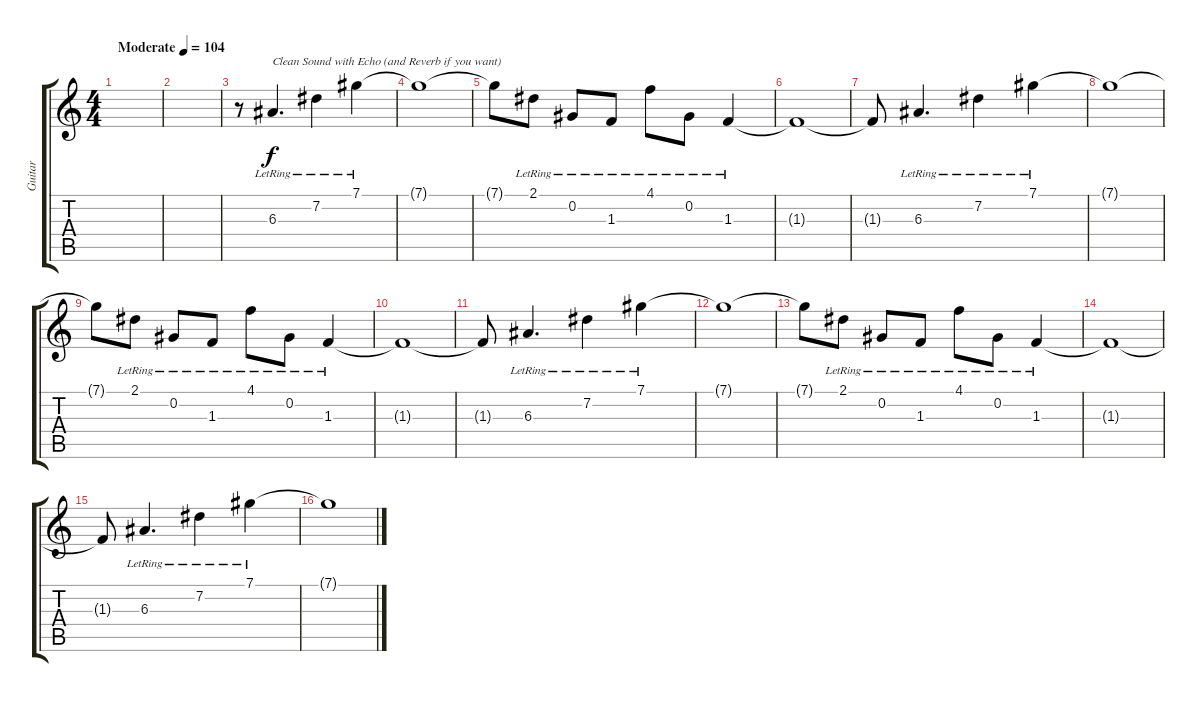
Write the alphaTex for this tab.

\track ("Guitar" "Guitar") {instrument electricguitarjazz}
\staff {score tabs}
\tuning (Db4 Ab3 E3 B2 Gb2 B1) {hide}
\ts (4 4)
\tempo (104 "Moderate")
\clef g2
\ks c
|
|
r.8 6.3{lr}.4{d txt "Clean Sound with Echo (and Reverb if you want)"} 7.2{lr}.4 7.1{lr}.4 |
7.1{t}.1 |
7.1{t}.8 2.1{lr}.8 0.2{lr}.8 1.3{lr}.8 4.1{lr}.8 0.2{lr}.8 1.3{lr}.4 |
1.3{t}.1 |
1.3{t}.8 6.3{lr}.4{d} 7.2{lr}.4 7.1{lr}.4 |
7.1{t}.1 |
7.1{t}.8 2.1{lr}.8 0.2{lr}.8 1.3{lr}.8 4.1{lr}.8 0.2{lr}.8 1.3{lr}.4 |
1.3{t}.1 |
1.3{t}.8 6.3{lr}.4{d} 7.2{lr}.4 7.1{lr}.4 |
7.1{t}.1 |
7.1{t}.8 2.1{lr}.8 0.2{lr}.8 1.3{lr}.8 4.1{lr}.8 0.2{lr}.8 1.3{lr}.4 |
1.3{t}.1 |
1.3{t}.8 6.3{lr}.4{d} 7.2{lr}.4 7.1{lr}.4 |
7.1{t}.1
